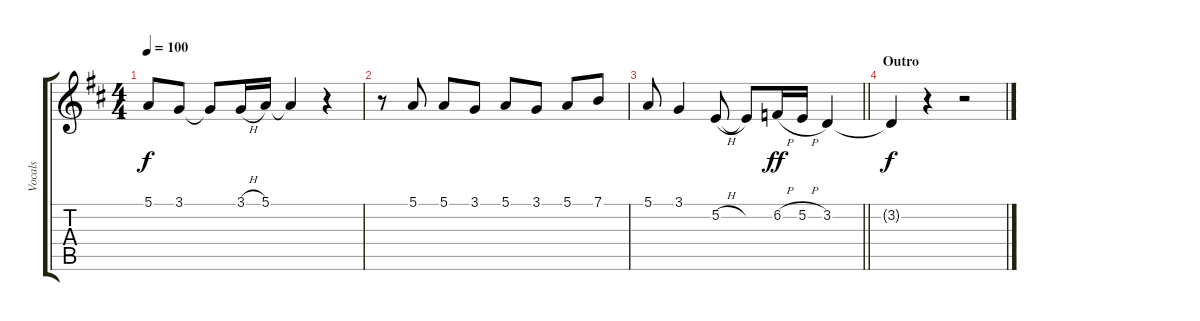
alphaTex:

\track ("Vocals" "Vocals") {instrument altosax}
\staff {score tabs}
\tuning (E4 B3 G3 D3 A2 E2) {hide}
\ts (4 4)
\tempo 100
\clef g2
\ks d
5.1.8{dy f} 3.1.8 3.1{t}.8 3.1{h}.16 5.1.16 5.1{t}.4 r.4 |
r.8 5.1.8 5.1.8 3.1.8 5.1.8 3.1.8 5.1.8 7.1.8 |
\barLineRight lightlight
5.1.8 3.1.4 5.2{h}.8 5.2{t}.8 6.2{h}.16{dy ff} 5.2{h}.16 3.2.4 |
\section ("" "Outro")
3.2{t}.4{dy f} r.4 r.2
